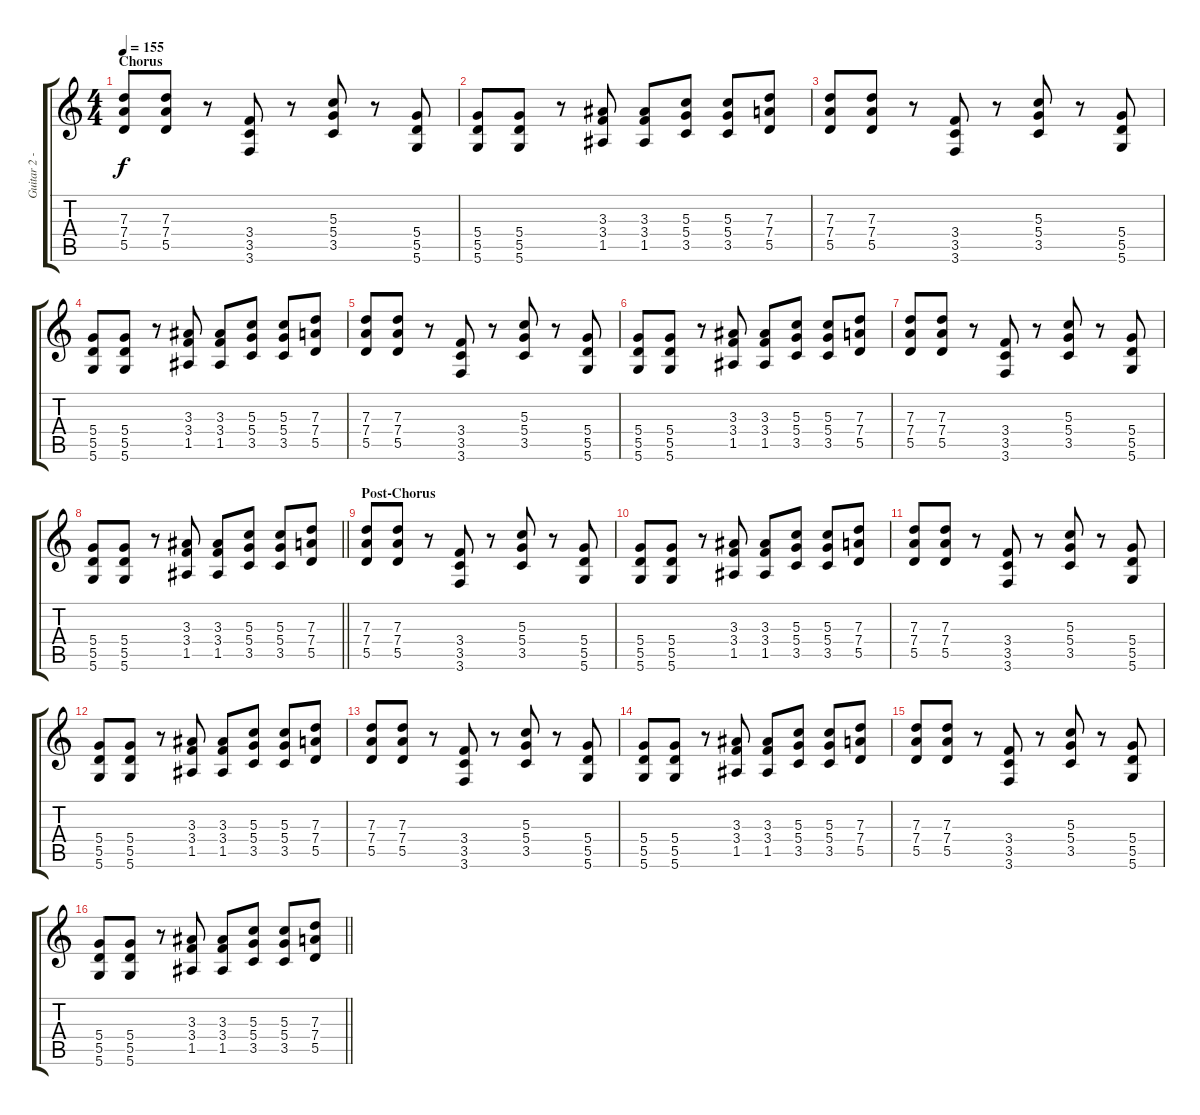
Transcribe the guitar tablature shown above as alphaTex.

\track ("Guitar 2 - Ryan Peak" "Guitar 2 -") {instrument distortionguitar}
\staff {score tabs}
\tuning (E4 B3 G3 D3 A2 D2) {hide}
\ts (4 4)
\section ("" "Chorus")
\tempo 155
\clef g2
\ks c
(7.3 7.4 5.5).8{dy f} (7.3 7.4 5.5).8 r.8 (3.4 3.5 3.6).8 r.8 (5.3 5.4 3.5).8 r.8 (5.4 5.5 5.6).8 |
(5.4 5.5 5.6).8 (5.4 5.5 5.6).8 r.8 (3.3 3.4 1.5).8 (3.3 3.4 1.5).8 (5.3 5.4 3.5).8 (5.3 5.4 3.5).8 (7.3 7.4 5.5).8 |
(7.3 7.4 5.5).8 (7.3 7.4 5.5).8 r.8 (3.4 3.5 3.6).8 r.8 (5.3 5.4 3.5).8 r.8 (5.4 5.5 5.6).8 |
(5.4 5.5 5.6).8 (5.4 5.5 5.6).8 r.8 (3.3 3.4 1.5).8 (3.3 3.4 1.5).8 (5.3 5.4 3.5).8 (5.3 5.4 3.5).8 (7.3 7.4 5.5).8 |
(7.3 7.4 5.5).8 (7.3 7.4 5.5).8 r.8 (3.4 3.5 3.6).8 r.8 (5.3 5.4 3.5).8 r.8 (5.4 5.5 5.6).8 |
(5.4 5.5 5.6).8 (5.4 5.5 5.6).8 r.8 (3.3 3.4 1.5).8 (3.3 3.4 1.5).8 (5.3 5.4 3.5).8 (5.3 5.4 3.5).8 (7.3 7.4 5.5).8 |
(7.3 7.4 5.5).8 (7.3 7.4 5.5).8 r.8 (3.4 3.5 3.6).8 r.8 (5.3 5.4 3.5).8 r.8 (5.4 5.5 5.6).8 |
\barLineRight lightlight
(5.4 5.5 5.6).8 (5.4 5.5 5.6).8 r.8 (3.3 3.4 1.5).8 (3.3 3.4 1.5).8 (5.3 5.4 3.5).8 (5.3 5.4 3.5).8 (7.3 7.4 5.5).8 |
\section ("" "Post-Chorus")
(7.3 7.4 5.5).8 (7.3 7.4 5.5).8 r.8 (3.4 3.5 3.6).8 r.8 (5.3 5.4 3.5).8 r.8 (5.4 5.5 5.6).8 |
(5.4 5.5 5.6).8 (5.4 5.5 5.6).8 r.8 (3.3 3.4 1.5).8 (3.3 3.4 1.5).8 (5.3 5.4 3.5).8 (5.3 5.4 3.5).8 (7.3 7.4 5.5).8 |
(7.3 7.4 5.5).8 (7.3 7.4 5.5).8 r.8 (3.4 3.5 3.6).8 r.8 (5.3 5.4 3.5).8 r.8 (5.4 5.5 5.6).8 |
(5.4 5.5 5.6).8 (5.4 5.5 5.6).8 r.8 (3.3 3.4 1.5).8 (3.3 3.4 1.5).8 (5.3 5.4 3.5).8 (5.3 5.4 3.5).8 (7.3 7.4 5.5).8 |
(7.3 7.4 5.5).8 (7.3 7.4 5.5).8 r.8 (3.4 3.5 3.6).8 r.8 (5.3 5.4 3.5).8 r.8 (5.4 5.5 5.6).8 |
(5.4 5.5 5.6).8 (5.4 5.5 5.6).8 r.8 (3.3 3.4 1.5).8 (3.3 3.4 1.5).8 (5.3 5.4 3.5).8 (5.3 5.4 3.5).8 (7.3 7.4 5.5).8 |
(7.3 7.4 5.5).8 (7.3 7.4 5.5).8 r.8 (3.4 3.5 3.6).8 r.8 (5.3 5.4 3.5).8 r.8 (5.4 5.5 5.6).8 |
\barLineRight lightlight
(5.4 5.5 5.6).8 (5.4 5.5 5.6).8 r.8 (3.3 3.4 1.5).8 (3.3 3.4 1.5).8 (5.3 5.4 3.5).8 (5.3 5.4 3.5).8 (7.3 7.4 5.5).8
